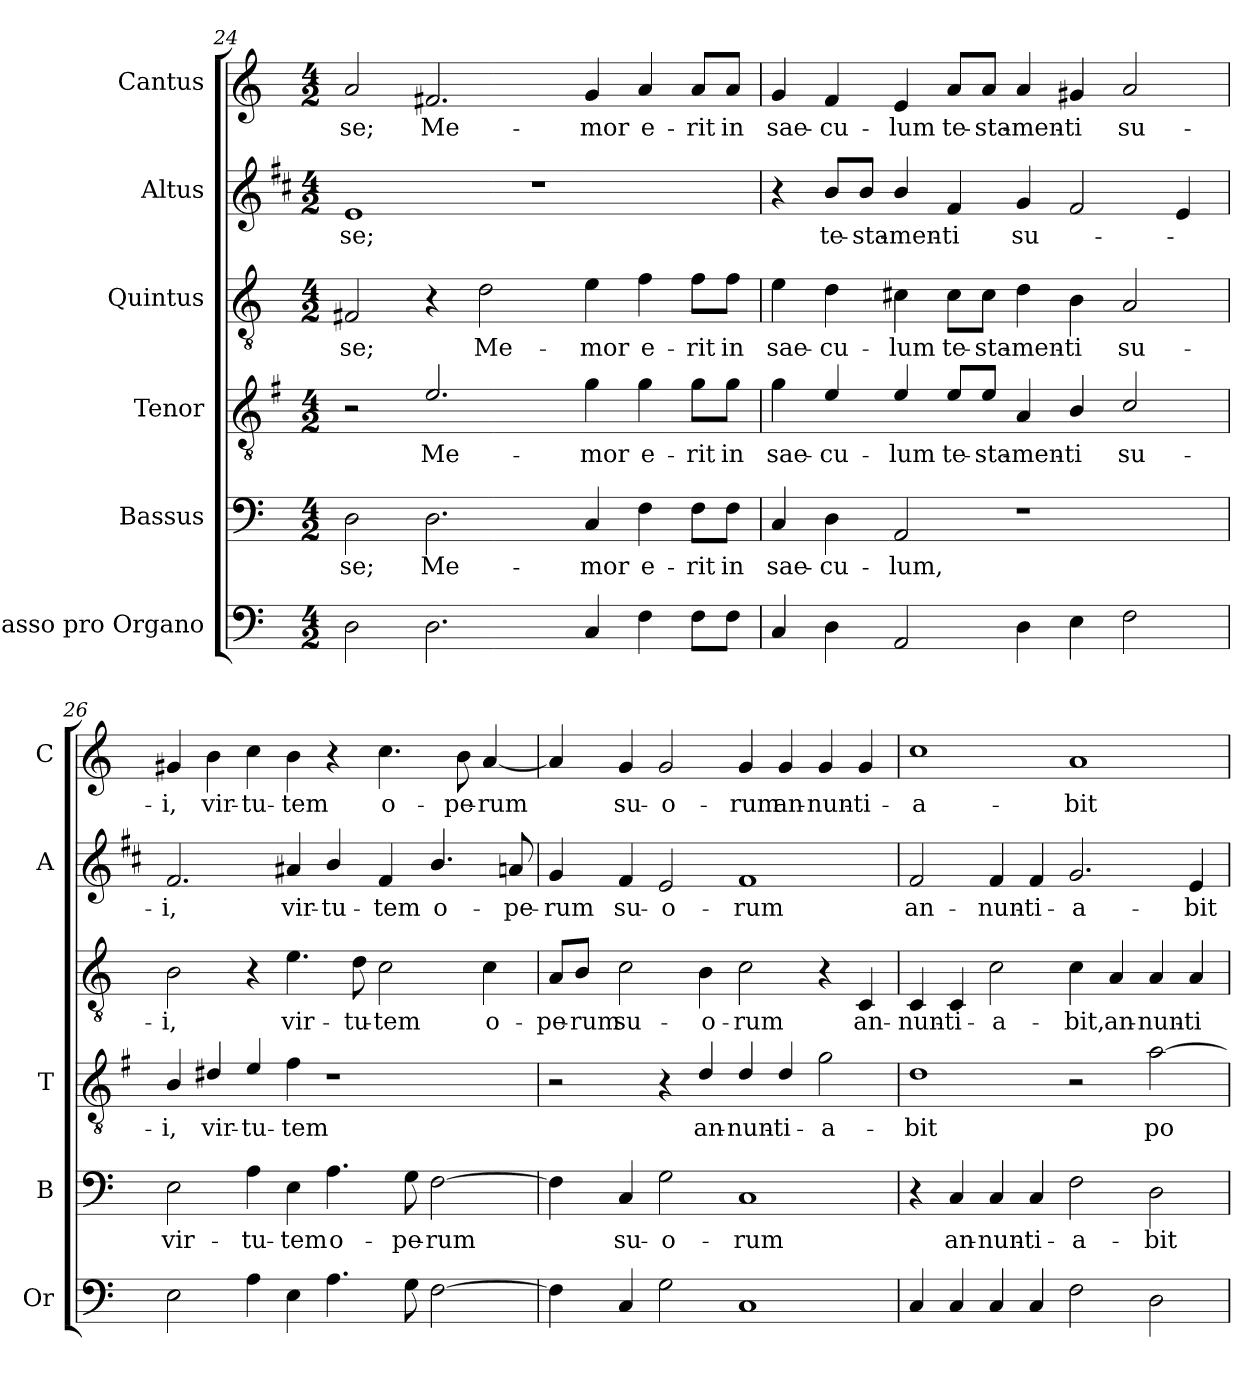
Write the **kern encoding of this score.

**kern	**kern	**text	**kern	**text	**kern	**text	**kern	**text	**kern	**text
*part6	*part5	*part5	*part4	*part4	*part3	*part3	*part2	*part2	*part1	*part1
*staff6	*staff5	*staff5	*staff4	*staff4	*staff3	*staff3	*staff2	*staff2	*staff1	*staff1
*I"Basso pro Organo	*I"Bassus	*	*I"Tenor	*	*I"Quintus	*	*I"Altus	*	*I"Cantus	*
*I'Or	*I'B	*	*I'T	*	*	*	*I'A	*	*I'C	*
*clefF4	*clefF4	*	*clefGv2	*	*clefGv2	*	*clefG2	*	*clefG2	*
*	*	*	*ITrd4c7	*	*	*	*ITrd1c2	*	*	*
*k[]	*k[]	*	*k[]	*	*k[]	*	*k[]	*	*k[]	*
*C:	*C:	*	*C:	*	*C:	*	*C:	*	*C:	*
*M4/2	*M4/2	*	*M4/2	*	*M4/2	*	*M4/2	*	*M4/2	*
=24	=24	=24	=24	=24	=24	=24	=24	=24	=24	=24
!	!	!LO:LY:b	!	!	!	!LO:LY:b	!	!LO:LY:b	!	!LO:LY:b
2D\	2D\	se;	2r	.	2F#X/	se;	1d	se;	2a/	se;
!	!	!LO:LY:b	!	!LO:LY:b	!	!	!	!	!	!LO:LY:b
2.D\	2.D\	Me-	2.A/	Me-	4r	.	.	.	2.f#X/	Me-
!	!	!	!	!	!	!LO:LY:b	!	!	!	!
.	.	.	.	.	2d\	Me-	.	.	.	.
.	.	.	.	.	.	.	1r	.	.	.
!	!	!LO:LY:b	!	!LO:LY:b	!	!LO:LY:b	!	!	!	!LO:LY:b
4C/	4C/	-mor	4c\	-mor	4e\	-mor	.	.	4g/	-mor
!	!	!LO:LY:b	!	!LO:LY:b	!	!LO:LY:b	!	!	!	!LO:LY:b
4F\	4F\	e-	4c\	e-	4f\	e-	.	.	4a/	e-
!	!	!LO:LY:b	!	!LO:LY:b	!	!LO:LY:b	!	!	!	!LO:LY:b
8F\L	8F\L	-rit	8c\L	-rit	8f\L	-rit	.	.	8a/L	-rit
!	!	!LO:LY:b	!	!LO:LY:b	!	!LO:LY:b	!	!	!	!LO:LY:b
8F\J	8F\J	in	8c\J	in	8f\J	in	.	.	8a/J	in
!!LO:LB:g=z
=25	=25	=25	=25	=25	=25	=25	=25	=25	=25	=25
!	!	!LO:LY:b	!	!LO:LY:b	!	!LO:LY:b	!	!	!	!LO:LY:b
4C/	4C/	sae-	4c\	sae-	4e\	sae-	4r	.	4g/	sae-
!	!	!LO:LY:b	!	!LO:LY:b	!	!LO:LY:b	!	!LO:LY:b	!	!LO:LY:b
4D\	4D\	-cu-	4A/	-cu-	4d\	-cu-	8a/L	te-	4f/	-cu-
!	!	!	!	!	!	!	!	!LO:LY:b	!	!
.	.	.	.	.	.	.	8a/J	-sta-	.	.
!	!	!LO:LY:b	!	!LO:LY:b	!	!LO:LY:b	!	!LO:LY:b	!	!LO:LY:b
2AA/	2AA/	-lum,	4A/	-lum	4c#X\	-lum	4a/	-men-	4e/	-lum
!	!	!	!	!LO:LY:b	!	!LO:LY:b	!	!LO:LY:b	!	!LO:LY:b
.	.	.	8A/L	te-	8c#\L	te-	4e/	-ti	8a/L	te-
!	!	!	!	!LO:LY:b	!	!LO:LY:b	!	!	!	!LO:LY:b
.	.	.	8A/J	-sta-	8c#\J	-sta-	.	.	8a/J	-sta-
!	!	!	!	!LO:LY:b	!	!LO:LY:b	!	!LO:LY:b	!	!LO:LY:b
4D\	1r	.	4D/	-men-	4d\	-men-	4f/	su-	4a/	-men-
!	!	!	!	!LO:LY:b	!	!LO:LY:b	!	!	!	!LO:LY:b
4E\	.	.	4E/	-ti	4B\	-ti	2e/	.	4g#X/	-ti
!	!	!	!	!LO:LY:b	!	!LO:LY:b	!	!	!	!LO:LY:b
2F\	.	.	2F/	su-	2A/	su-	.	.	2a/	su-
.	.	.	.	.	.	.	4d/	.	.	.
=26	=26	=26	=26	=26	=26	=26	=26	=26	=26	=26
!	!	!LO:LY:b	!	!LO:LY:b	!	!LO:LY:b	!	!LO:LY:b	!	!LO:LY:b
2E\	2E\	vir-	4E/	-i,	2B\	-i,	2.e/	-i,	4g#X/	-i,
!	!	!	!	!LO:LY:b	!	!	!	!	!	!LO:LY:b
.	.	.	4G#X/	vir-	.	.	.	.	4b\	vir-
!	!	!LO:LY:b	!	!LO:LY:b	!	!	!	!	!	!LO:LY:b
4A\	4A\	-tu-	4A/	-tu-	4r	.	.	.	4cc\	-tu-
!	!	!LO:LY:b	!	!LO:LY:b	!	!LO:LY:b	!	!LO:LY:b	!	!LO:LY:b
4E\	4E\	-tem	4B\	-tem	4.e\	vir-	4g#X/	vir-	4b\	-tem
!	!	!LO:LY:b	!	!	!	!	!	!LO:LY:b	!	!
4.A\	4.A\	o-	1r	.	.	.	4a/	-tu-	4r	.
!	!	!	!	!	!	!LO:LY:b	!	!	!	!
.	.	.	.	.	8d\	-tu-	.	.	.	.
!	!	!	!	!	!	!LO:LY:b	!	!LO:LY:b	!	!LO:LY:b
.	.	.	.	.	2c\	-tem	4e/	-tem	4.cc\	o-
!	!	!LO:LY:b	!	!	!	!	!	!	!	!
8G\	8G\	-pe-	.	.	.	.	.	.	.	.
!	!	!LO:LY:b	!	!	!	!	!	!LO:LY:b	!	!
[2F\	[2F\	-rum	.	.	.	.	4.a/	o-	.	.
!	!	!	!	!	!	!	!	!	!	!LO:LY:b
.	.	.	.	.	.	.	.	.	8b\	-pe-
!	!	!	!	!	!	!LO:LY:b	!	!	!	!LO:LY:b
.	.	.	.	.	4c\	o-	.	.	[4a/	-rum
!	!	!	!	!	!	!	!	!LO:LY:b	!	!
.	.	.	.	.	.	.	8gn/	-pe-	.	.
=27	=27	=27	=27	=27	=27	=27	=27	=27	=27	=27
!	!	!	!	!	!	!LO:LY:b	!	!LO:LY:b	!	!
4F\]	4F\]	.	2r	.	8A/L	-pe-	4f/	-rum	4a/]	.
!	!	!	!	!	!	!LO:LY:b	!	!	!	!
.	.	.	.	.	8B/J	-rum	.	.	.	.
!	!	!LO:LY:b	!	!	!	!LO:LY:b	!	!LO:LY:b	!	!LO:LY:b
4C/	4C/	su-	.	.	2c\	su-	4e/	su-	4g/	su-
!	!	!LO:LY:b	!	!	!	!	!	!LO:LY:b	!	!LO:LY:b
2G\	2G\	-o-	4r	.	.	.	2d/	-o-	2g/	-o-
!	!	!	!	!LO:LY:b	!	!LO:LY:b	!	!	!	!
.	.	.	4G/	an-	4B\	-o-	.	.	.	.
!	!	!LO:LY:b	!	!LO:LY:b	!	!LO:LY:b	!	!LO:LY:b	!	!LO:LY:b
1C	1C	-rum	4G/	-nun-	2c\	-rum	1e	-rum	4g/	-rum
!	!	!	!	!LO:LY:b	!	!	!	!	!	!LO:LY:b
.	.	.	4G/	-ti-	.	.	.	.	4g/	an-
!	!	!	!	!LO:LY:b	!	!	!	!	!	!LO:LY:b
.	.	.	2c\	-a-	4r	.	.	.	4g/	-nun-
!	!	!	!	!	!	!LO:LY:b	!	!	!	!LO:LY:b
.	.	.	.	.	4C/	an-	.	.	4g/	-ti-
!!LO:PB:g=z
=28	=28	=28	=28	=28	=28	=28	=28	=28	=28	=28
!	!	!	!	!LO:LY:b	!	!LO:LY:b	!	!LO:LY:b	!	!LO:LY:b
4C/	4r	.	1G	-bit	4C/	-nun-	2e/	an-	1cc	-a-
!	!	!LO:LY:b	!	!	!	!LO:LY:b	!	!	!	!
4C/	4C/	an-	.	.	4C/	-ti-	.	.	.	.
!	!	!LO:LY:b	!	!	!	!LO:LY:b	!	!LO:LY:b	!	!
4C/	4C/	-nun-	.	.	2c\	-a-	4e/	-nun-	.	.
!	!	!LO:LY:b	!	!	!	!	!	!LO:LY:b	!	!
4C/	4C/	-ti-	.	.	.	.	4e/	-ti-	.	.
!	!	!LO:LY:b	!	!	!	!LO:LY:b	!	!LO:LY:b	!	!LO:LY:b
2F\	2F\	-a-	2r	.	4c\	-bit,	2.f/	-a-	1a	-bit
!	!	!	!	!	!	!LO:LY:b	!	!	!	!
.	.	.	.	.	4A/	an-	.	.	.	.
!	!	!LO:LY:b	!	!LO:LY:b	!	!LO:LY:b	!	!	!	!
2D\	2D\	-bit	[2d\	po-	4A/	-nun-	.	.	.	.
!	!	!	!	!	!	!LO:LY:b	!	!LO:LY:b	!	!
.	.	.	.	.	4A/	-ti-	4d/	-bit	.	.
=	=	=	=	=	=	=	=	=	=	=
*-	*-	*-	*-	*-	*-	*-	*-	*-	*-	*-
